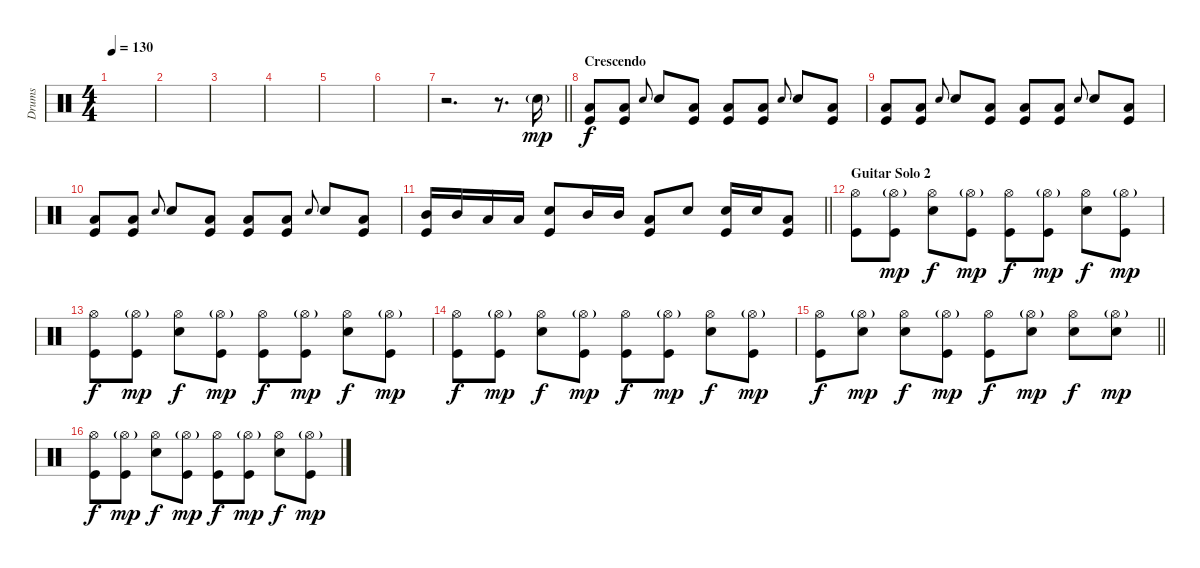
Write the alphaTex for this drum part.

\track ("Drums" "Drums") {instrument percussion}
\staff {score}
\articulation defaults
\ts (4 4)
\tempo 130
\clef neutral
\ks c
|
|
|
|
|
|
\barLineRight lightlight
r.2{d} r.8{d} "Snare (hit) 2"{g}.16{dy mp} |
\section ("" "Crescendo")
("Low Tom (hit)" "Kick (hit)").8{dy f} ("Low Tom (hit)" "Kick (hit)").8 "Snare (hit) 2".8{gr onbeat} "Snare (hit) 2".8 ("Low Tom (hit)" "Kick (hit)").8 ("Low Tom (hit)" "Kick (hit)").8 ("Low Tom (hit)" "Kick (hit)").8 "Snare (hit) 2".8{gr onbeat} "Snare (hit) 2".8 ("Low Tom (hit)" "Kick (hit)").8 |
("Low Tom (hit)" "Kick (hit)").8 ("Low Tom (hit)" "Kick (hit)").8 "Snare (hit) 2".8{gr onbeat} "Snare (hit) 2".8 ("Low Tom (hit)" "Kick (hit)").8 ("Low Tom (hit)" "Kick (hit)").8 ("Low Tom (hit)" "Kick (hit)").8 "Snare (hit) 2".8{gr onbeat} "Snare (hit) 2".8 ("Low Tom (hit)" "Kick (hit)").8 |
("Low Tom (hit)" "Kick (hit)").8 ("Low Tom (hit)" "Kick (hit)").8 "Snare (hit) 2".8{gr onbeat} "Snare (hit) 2".8 ("Low Tom (hit)" "Kick (hit)").8 ("Low Tom (hit)" "Kick (hit)").8 ("Low Tom (hit)" "Kick (hit)").8 "Snare (hit) 2".8{gr onbeat} "Snare (hit) 2".8 ("Low Tom (hit)" "Kick (hit)").8 |
\barLineRight lightlight
("Mid Tom (hit)" "Kick (hit)").16 "Mid Tom (hit)".16 "Low Tom (hit)".16 "Low Tom (hit)".16 ("Snare (hit) 2" "Kick (hit)").8 "Mid Tom (hit)".16 "Mid Tom (hit)".16 ("Low Tom (hit)" "Kick (hit)").8 "Snare (hit) 2".8 ("Snare (hit) 2" "Kick (hit)").16 "Snare (hit) 2".16 ("Low Tom (hit)" "Kick (hit)").8 |
\section ("" "Guitar Solo 2")
("Hi-Hat (open)" "Kick (hit)").8 ("Hi-Hat (open)"{g} "Kick (hit)").8{dy mp} ("Hi-Hat (open)" "Snare (hit) 2").8{dy f} ("Hi-Hat (open)"{g} "Kick (hit)").8{dy mp} ("Hi-Hat (open)" "Kick (hit)").8{dy f} ("Hi-Hat (open)"{g} "Kick (hit)").8{dy mp} ("Hi-Hat (open)" "Snare (hit) 2").8{dy f} ("Hi-Hat (open)"{g} "Kick (hit)").8{dy mp} |
("Hi-Hat (open)" "Kick (hit)").8{dy f} ("Hi-Hat (open)"{g} "Kick (hit)").8{dy mp} ("Hi-Hat (open)" "Snare (hit) 2").8{dy f} ("Hi-Hat (open)"{g} "Kick (hit)").8{dy mp} ("Hi-Hat (open)" "Kick (hit)").8{dy f} ("Hi-Hat (open)"{g} "Kick (hit)").8{dy mp} ("Hi-Hat (open)" "Snare (hit) 2").8{dy f} ("Hi-Hat (open)"{g} "Kick (hit)").8{dy mp} |
("Hi-Hat (open)" "Kick (hit)").8{dy f} ("Hi-Hat (open)"{g} "Kick (hit)").8{dy mp} ("Hi-Hat (open)" "Snare (hit) 2").8{dy f} ("Hi-Hat (open)"{g} "Kick (hit)").8{dy mp} ("Hi-Hat (open)" "Kick (hit)").8{dy f} ("Hi-Hat (open)"{g} "Kick (hit)").8{dy mp} ("Hi-Hat (open)" "Snare (hit) 2").8{dy f} ("Hi-Hat (open)"{g} "Kick (hit)").8{dy mp} |
\barLineRight lightlight
("Hi-Hat (open)" "Kick (hit)").8{dy f} ("Hi-Hat (open)"{g} "Snare (hit) 2").8{dy mp} ("Hi-Hat (open)" "Snare (hit) 2").8{dy f} ("Hi-Hat (open)"{g} "Kick (hit)").8{dy mp} ("Hi-Hat (open)" "Kick (hit)").8{dy f} ("Hi-Hat (open)"{g} "Snare (hit) 2").8{dy mp} ("Hi-Hat (open)" "Snare (hit) 2").8{dy f} ("Hi-Hat (open)"{g} "Snare (hit) 2").8{dy mp} |
("Hi-Hat (open)" "Kick (hit)").8{dy f} ("Hi-Hat (open)"{g} "Kick (hit)").8{dy mp} ("Hi-Hat (open)" "Snare (hit) 2").8{dy f} ("Hi-Hat (open)"{g} "Kick (hit)").8{dy mp} ("Hi-Hat (open)" "Kick (hit)").8{dy f} ("Hi-Hat (open)"{g} "Kick (hit)").8{dy mp} ("Hi-Hat (open)" "Snare (hit) 2").8{dy f} ("Hi-Hat (open)"{g} "Kick (hit)").8{dy mp}
